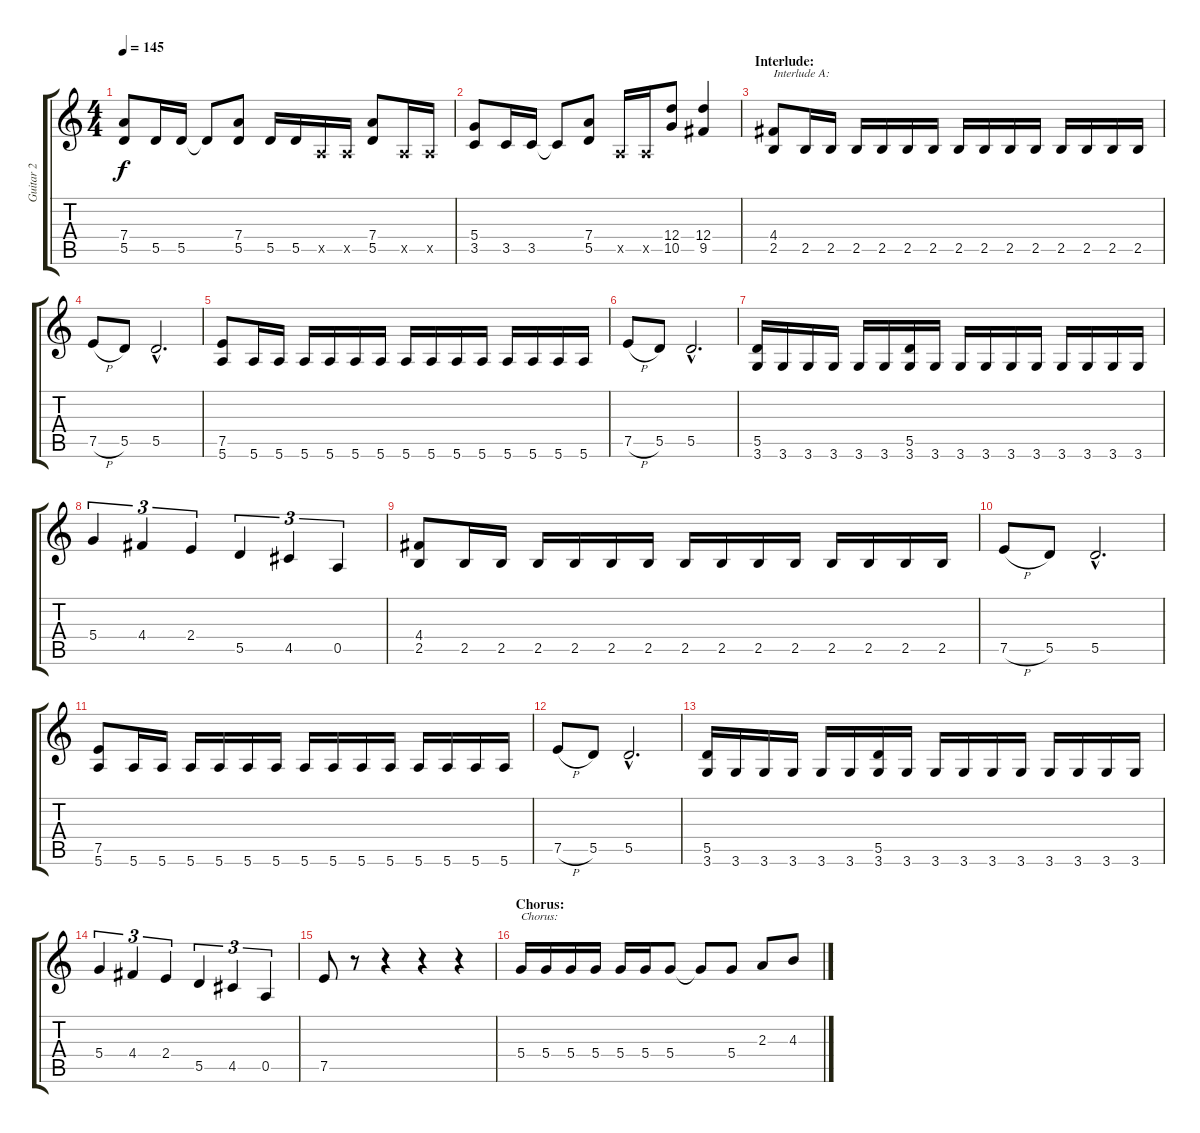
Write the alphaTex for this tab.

\track ("Guitar 2" "Guitar 2") {instrument distortionguitar}
\staff {score tabs}
\tuning (E4 B3 G3 D3 A2 E2) {hide}
\ts (4 4)
\tempo 145
\clef g2
\ks c
(7.4 5.5).8{dy f} 5.5.16 5.5.16 5.5{t}.8 (7.4 5.5).8 5.5.16 5.5.16 0.5{x}.16 0.5{x}.16 (7.4 5.5).8 0.5{x}.16 0.5{x}.16 |
(5.4 3.5).8 3.5.16 3.5.16 3.5{t}.8 (7.4 5.5).8 0.5{x}.16 0.5{x}.16 (12.4 10.5).8 (12.4 9.5).4 |
\section ("" "Interlude:")
(4.4 2.5).8{txt "Interlude A:"} 2.5.16 2.5.16 2.5.16 2.5.16 2.5.16 2.5.16 2.5.16 2.5.16 2.5.16 2.5.16 2.5.16 2.5.16 2.5.16 2.5.16 |
7.5{h}.8 5.5.8 5.5{hac}.2{d} |
(7.5 5.6).8 5.6.16 5.6.16 5.6.16 5.6.16 5.6.16 5.6.16 5.6.16 5.6.16 5.6.16 5.6.16 5.6.16 5.6.16 5.6.16 5.6.16 |
7.5{h}.8 5.5.8 5.5{hac}.2{d} |
(5.5 3.6).16 3.6.16 3.6.16 3.6.16 3.6.16 3.6.16 (5.5 3.6).16 3.6.16 3.6.16 3.6.16 3.6.16 3.6.16 3.6.16 3.6.16 3.6.16 3.6.16 |
5.4.4{tu (3 2)} 4.4.4{tu (3 2)} 2.4.4{tu (3 2)} 5.5.4{tu (3 2)} 4.5.4{tu (3 2)} 0.5.4{tu (3 2)} |
(4.4 2.5).8 2.5.16 2.5.16 2.5.16 2.5.16 2.5.16 2.5.16 2.5.16 2.5.16 2.5.16 2.5.16 2.5.16 2.5.16 2.5.16 2.5.16 |
7.5{h}.8 5.5.8 5.5{hac}.2{d} |
(7.5 5.6).8 5.6.16 5.6.16 5.6.16 5.6.16 5.6.16 5.6.16 5.6.16 5.6.16 5.6.16 5.6.16 5.6.16 5.6.16 5.6.16 5.6.16 |
7.5{h}.8 5.5.8 5.5{hac}.2{d} |
(5.5 3.6).16 3.6.16 3.6.16 3.6.16 3.6.16 3.6.16 (5.5 3.6).16 3.6.16 3.6.16 3.6.16 3.6.16 3.6.16 3.6.16 3.6.16 3.6.16 3.6.16 |
5.4.4{tu (3 2)} 4.4.4{tu (3 2)} 2.4.4{tu (3 2)} 5.5.4{tu (3 2)} 4.5.4{tu (3 2)} 0.5.4{tu (3 2)} |
7.5.8 r.8 r.4 r.4 r.4 |
\section ("" "Chorus:")
5.4.16{txt "Chorus:"} 5.4.16 5.4.16 5.4.16 5.4.16 5.4.16 5.4.8 5.4{t}.8 5.4.8 2.3.8 4.3.8
